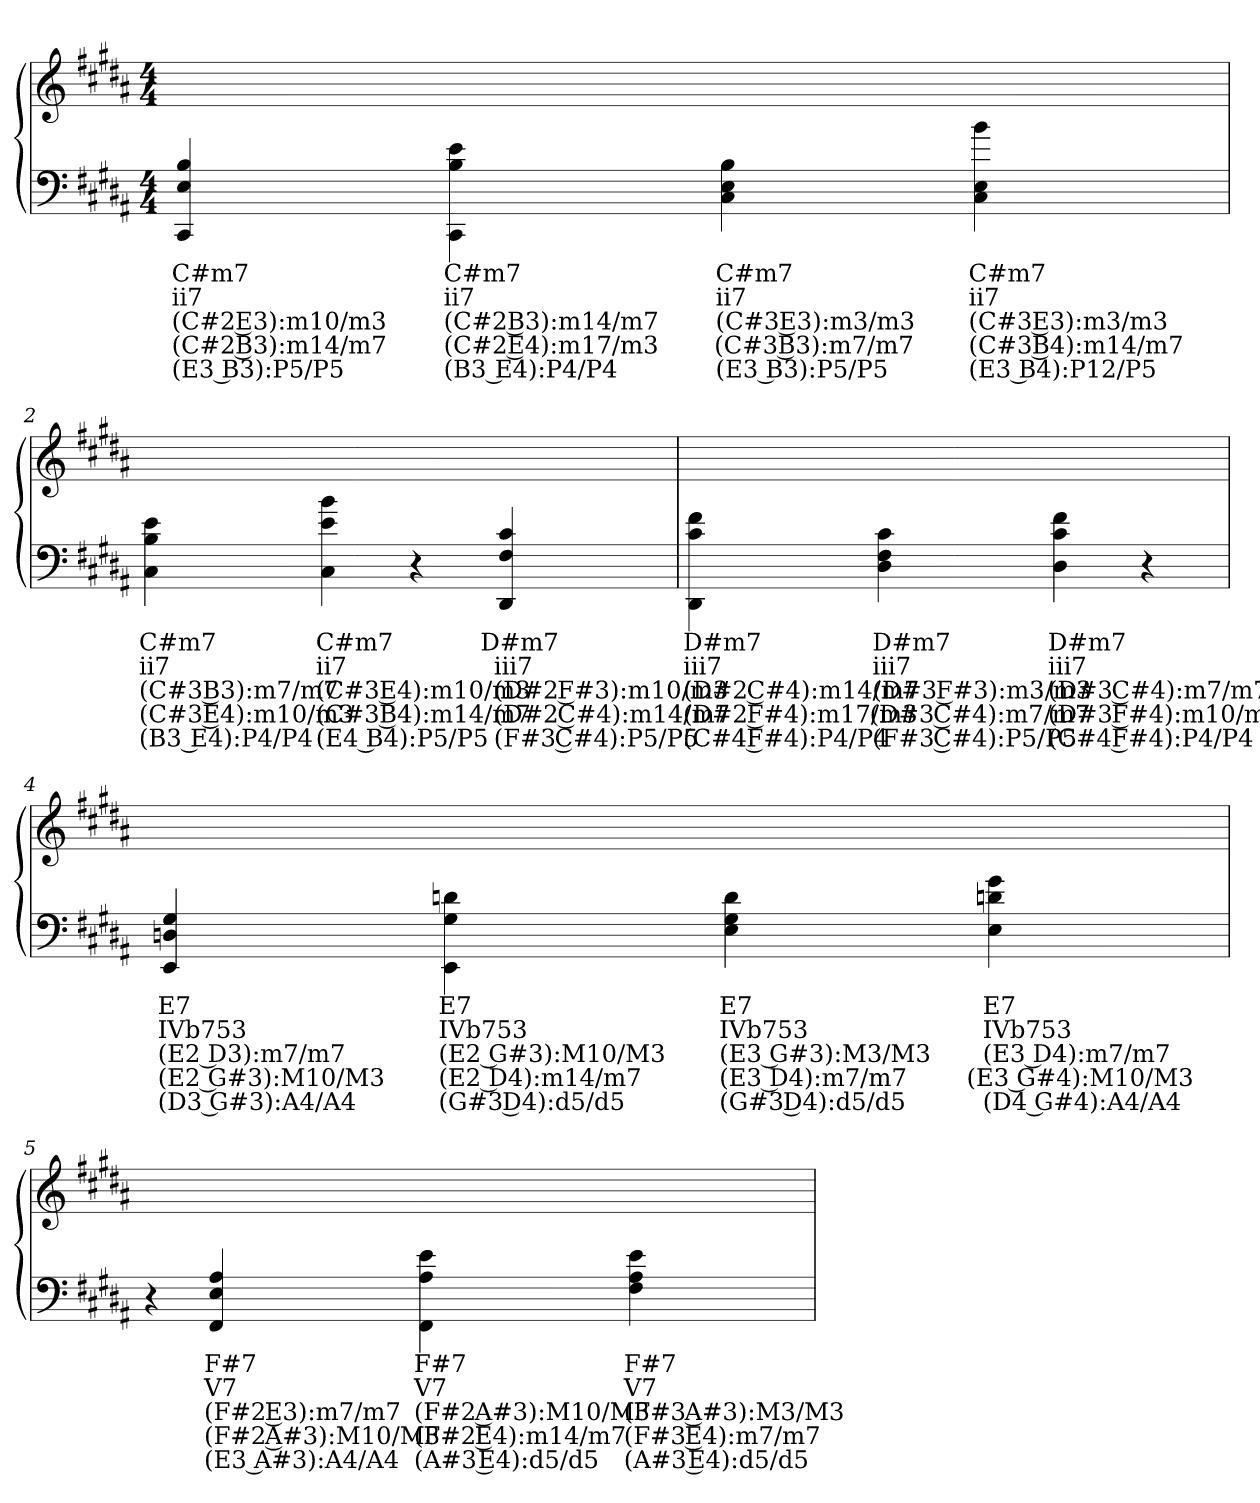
**kern	**text	**text	**text	**text	**text	**kern
*part2	*part2	*part2	*part2	*part2	*part2	*part1
*staff2	*staff2	*staff2	*staff2	*staff2	*staff2	*staff1
*clefF4	*	*	*	*	*	*clefG2
*k[f#c#g#d#a#]	*	*	*	*	*	*k[f#c#g#d#a#]
*B:	*	*	*	*	*	*B:
*M4/4	*	*	*	*	*	*M4/4
*MM60	*	*	*	*	*	*MM60
=1	=1	=1	=1	=1	=1	=1
4CC# 4E 4B	C#m7	ii7	(C#2 E3):m10/m3	(C#2 B3):m14/m7	(E3 B3):P5/P5	1ryy
4CC# 4B 4e	C#m7	ii7	(C#2 B3):m14/m7	(C#2 E4):m17/m3	(B3 E4):P4/P4	.
4C# 4E 4B	C#m7	ii7	(C#3 E3):m3/m3	(C#3 B3):m7/m7	(E3 B3):P5/P5	.
4C# 4E 4b	C#m7	ii7	(C#3 E3):m3/m3	(C#3 B4):m14/m7	(E3 B4):P12/P5	.
=2	=2	=2	=2	=2	=2	=2
4C# 4B 4e	C#m7	ii7	(C#3 B3):m7/m7	(C#3 E4):m10/m3	(B3 E4):P4/P4	1ryy
4C# 4e 4b	C#m7	ii7	(C#3 E4):m10/m3	(C#3 B4):m14/m7	(E4 B4):P5/P5	.
4r	.	.	.	.	.	.
4DD# 4F# 4c#	D#m7	iii7	(D#2 F#3):m10/m3	(D#2 C#4):m14/m7	(F#3 C#4):P5/P5	.
=3	=3	=3	=3	=3	=3	=3
4DD# 4c# 4f#	D#m7	iii7	(D#2 C#4):m14/m7	(D#2 F#4):m17/m3	(C#4 F#4):P4/P4	1ryy
4D# 4F# 4c#	D#m7	iii7	(D#3 F#3):m3/m3	(D#3 C#4):m7/m7	(F#3 C#4):P5/P5	.
4D# 4c# 4f#	D#m7	iii7	(D#3 C#4):m7/m7	(D#3 F#4):m10/m3	(C#4 F#4):P4/P4	.
4r	.	.	.	.	.	.
=4	=4	=4	=4	=4	=4	=4
4EE 4Dn 4G#	E7	IVb753	(E2 D3):m7/m7	(E2 G#3):M10/M3	(D3 G#3):A4/A4	1ryy
4EE 4G# 4dn	E7	IVb753	(E2 G#3):M10/M3	(E2 D4):m14/m7	(G#3 D4):d5/d5	.
4E 4G# 4d	E7	IVb753	(E3 G#3):M3/M3	(E3 D4):m7/m7	(G#3 D4):d5/d5	.
4E 4dn 4g#	E7	IVb753	(E3 D4):m7/m7	(E3 G#4):M10/M3	(D4 G#4):A4/A4	.
=5	=5	=5	=5	=5	=5	=5
4r	.	.	.	.	.	1ryy
4FF# 4E 4A#	F#7	V7	(F#2 E3):m7/m7	(F#2 A#3):M10/M3	(E3 A#3):A4/A4	.
4FF# 4A# 4e	F#7	V7	(F#2 A#3):M10/M3	(F#2 E4):m14/m7	(A#3 E4):d5/d5	.
4F# 4A# 4e	F#7	V7	(F#3 A#3):M3/M3	(F#3 E4):m7/m7	(A#3 E4):d5/d5	.
=	=	=	=	=	=	=
*-	*-	*-	*-	*-	*-	*-
